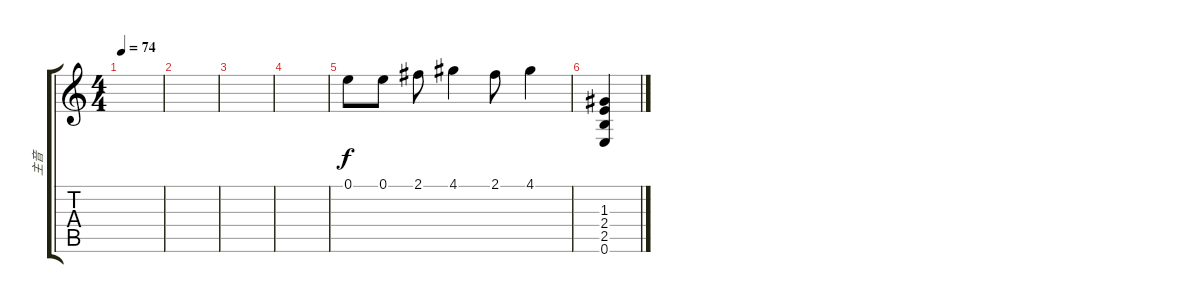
\track ("主音" "主音") {instrument distortionguitar}
\staff {score tabs}
\tuning (E4 B3 G3 D3 A2 E2) {hide}
\ts (4 4)
\tempo 74
\clef g2
\ks c
|
|
|
|
0.1.8 0.1.8 2.1.8 4.1.4 2.1.8 4.1.4 |
(1.3 2.4 2.5 0.6).4
